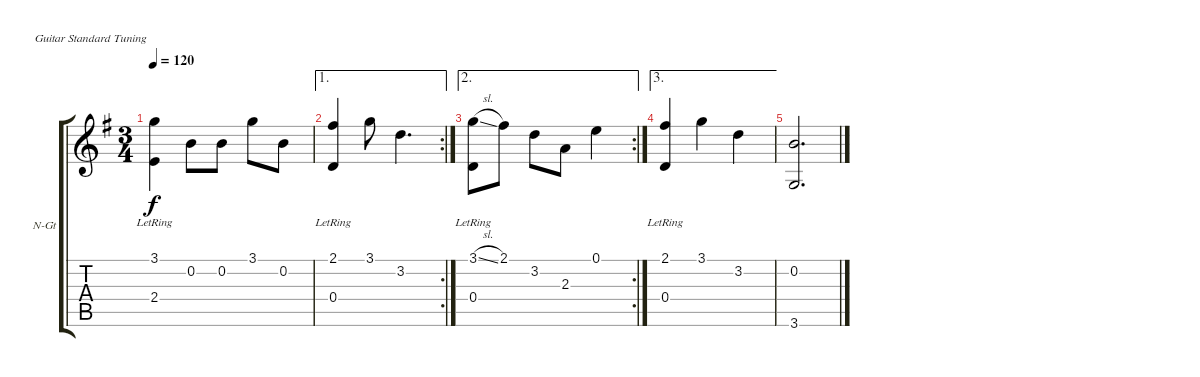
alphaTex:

\bracketExtendMode groupsimilarinstruments
\firstSystemTrackNameOrientation horizontal
\otherSystemsTrackNameOrientation horizontal
\track ("Track 1" "N-Gt") {instrument acousticguitarnylon}
\staff {score tabs}
\tuning (E4 B3 G3 D3 A2 E2)
\ts (3 4)
\tempo 120
\clef g2
\ks g
(3.1{lr} 2.4{lr}).4{dy f} 0.2.8 0.2.8 3.1.8 0.2.8 |
\ae 1
\rc 2
(2.1 0.4{lr}).4 3.1.8 3.2.4{d} |
\ae 2
\rc 2
(3.1{sl} 0.4{lr}).8 2.1.8 3.2.8 2.3.8 0.1.4 |
\ae 3
(2.1 0.4{lr}).4 3.1.4 3.2.4 |
(0.2 3.6).2{d}
